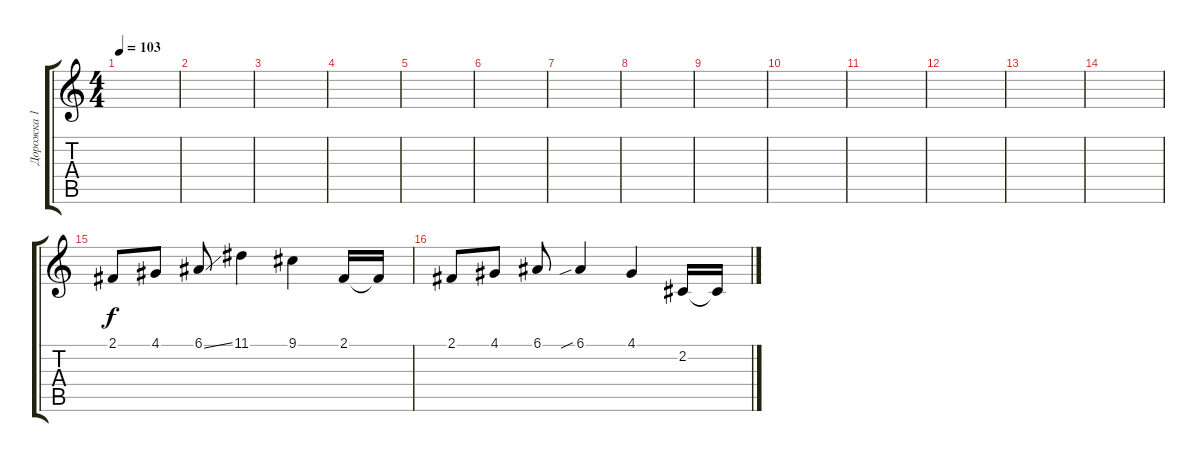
\track ("Дорожка 1" "Дорожка 1") {instrument violin}
\staff {score tabs}
\tuning (E4 B3 G3 D3 A2 E2) {hide}
\ts (4 4)
\tempo 103
\clef g2
\ks c
|
|
|
|
|
|
|
|
|
|
|
|
|
|
2.1.8 4.1.8 6.1{ss}.8 11.1.4 9.1.4 2.1.16 2.1{t}.16 |
2.1.8 4.1.8 6.1.8 6.1{sib}.4 4.1.4 2.2.16 2.2{t}.16
